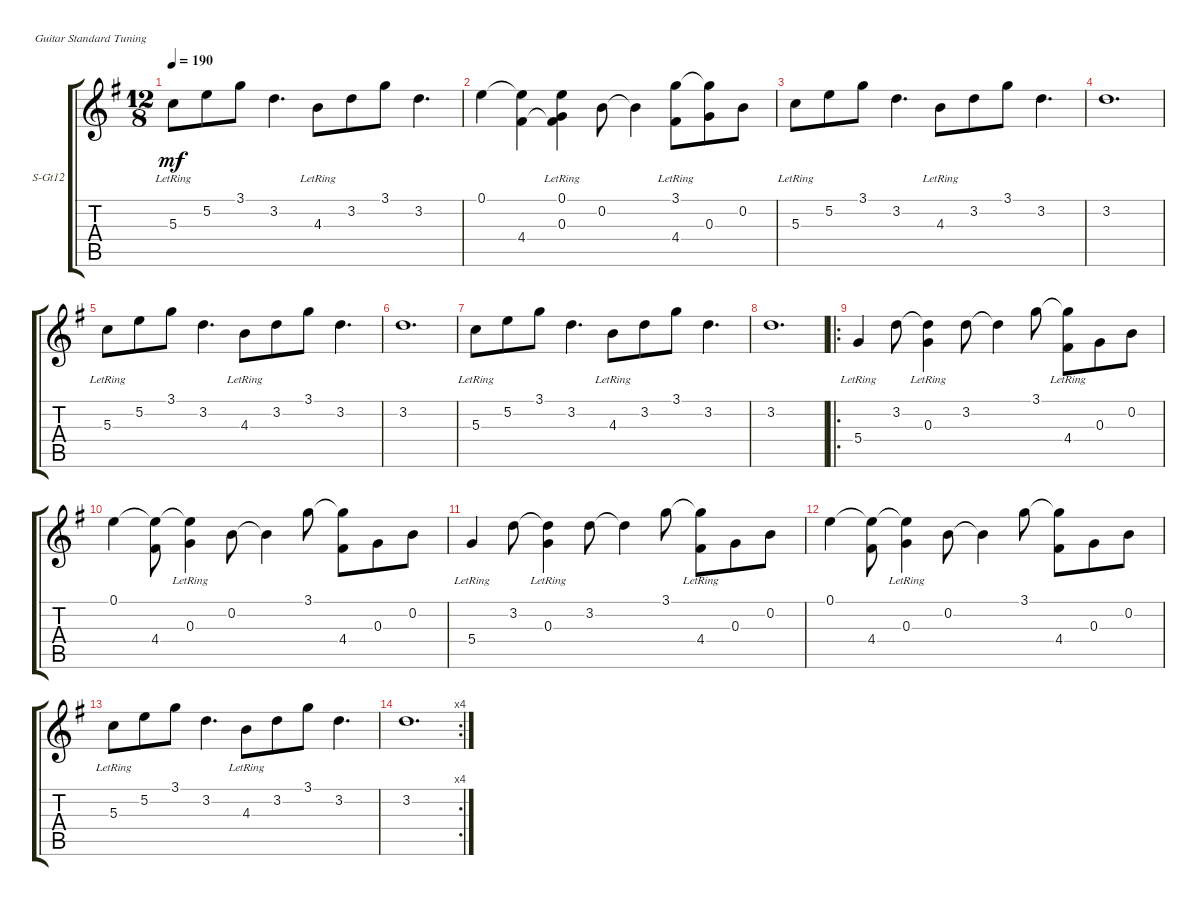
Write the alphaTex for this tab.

\defaultSystemsLayout 4
\bracketExtendMode groupsimilarinstruments
\firstSystemTrackNameOrientation horizontal
\otherSystemsTrackNameOrientation horizontal
\track ("Acoustic 12 st" "S-Gt12") {instrument acousticguitarsteel}
\staff {score tabs}
\tuning (E4 B3 G3 D3 A2 E2)
\ts (12 8)
\tempo 190
\clef g2
\ks g
5.3{lr}.8{dy mf} 5.2.8 3.1.8 3.2.4{d} 4.3{lr}.8 3.2.8 3.1.8 3.2.4{d} |
0.1.4 (4.4 0.1{t}).4 (0.3{lr} 0.1 4.4{t}).4 0.2.8 0.2{t}.4 (3.1{lr} 4.4).8 (3.1{t} 0.3).8 0.2.8 |
5.3{lr}.8 5.2.8 3.1.8 3.2.4{d} 4.3{lr}.8 3.2.8 3.1.8 3.2.4{d} |
3.2.1{d} |
5.3{lr}.8 5.2.8 3.1.8 3.2.4{d} 4.3{lr}.8 3.2.8 3.1.8 3.2.4{d} |
3.2.1{d} |
5.3{lr}.8 5.2.8 3.1.8 3.2.4{d} 4.3{lr}.8 3.2.8 3.1.8 3.2.4{d} |
3.2.1{d} |
\ro
5.4{lr}.4 3.2.8 (3.2{t} 0.3{lr}).4 3.2.8 3.2{t}.4 3.1.8 (3.1{lr t} 4.4).8 0.3.8 0.2.8 |
0.1.4 (4.4 0.1{t}).8 (0.3{lr} 0.1{t}).4 0.2.8 0.2{t}.4 3.1.8 (3.1{t} 4.4).8 0.3.8 0.2.8 |
5.4{lr}.4 3.2.8 (3.2{t} 0.3{lr}).4 3.2.8 3.2{t}.4 3.1.8 (3.1{lr t} 4.4).8 0.3.8 0.2.8 |
0.1.4 (4.4 0.1{t}).8 (0.3{lr} 0.1{t}).4 0.2.8 0.2{t}.4 3.1.8 (3.1{t} 4.4).8 0.3.8 0.2.8 |
5.3{lr}.8 5.2.8 3.1.8 3.2.4{d} 4.3{lr}.8 3.2.8 3.1.8 3.2.4{d} |
\rc 4
3.2.1{d}
